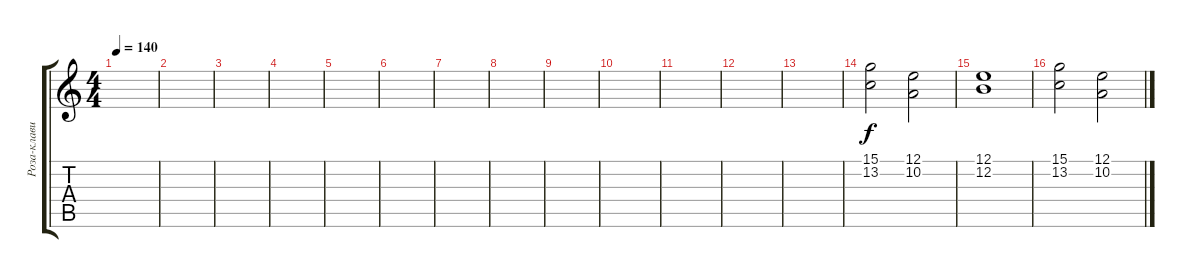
\track ("Роза-клавиши" "Роза-клави") {instrument tremolostrings}
\staff {score tabs}
\tuning (E4 B3 G3 D3 A2 E2) {hide}
\ts (4 4)
\tempo 140
\clef g2
\ks c
|
|
|
|
|
|
|
|
|
|
|
|
|
(15.1 13.2).2 (12.1 10.2).2 |
(12.1 12.2).1 |
(15.1 13.2).2 (12.1 10.2).2
